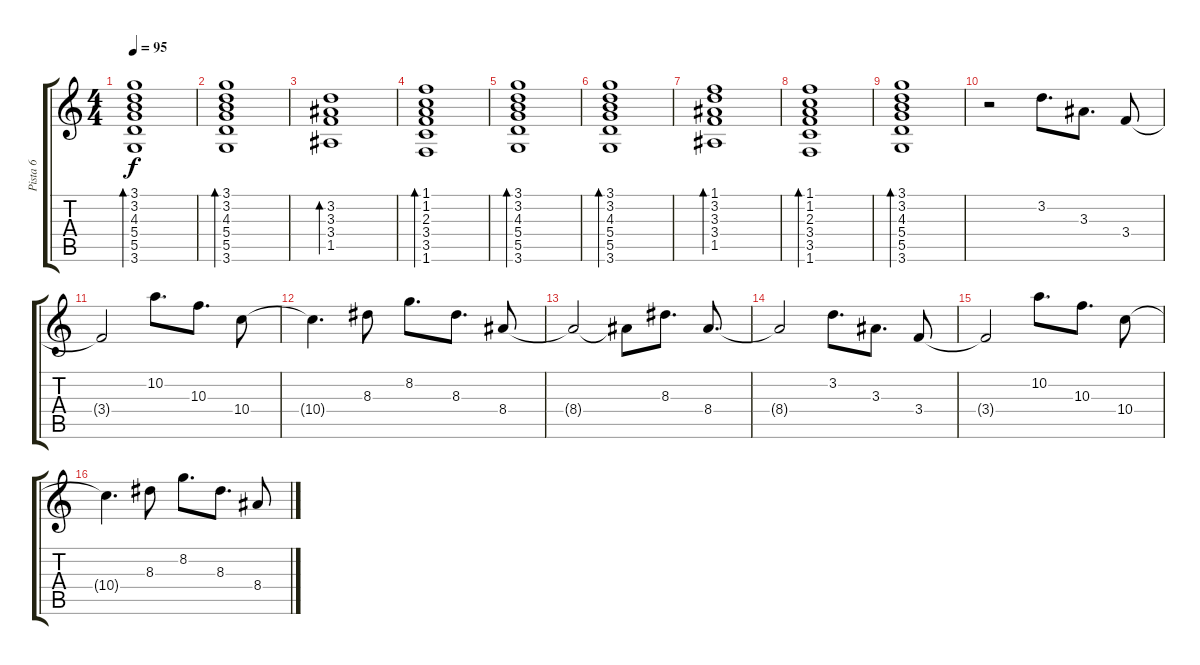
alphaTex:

\track ("Pista 6" "Pista 6") {instrument electricguitarclean}
\staff {score tabs}
\tuning (E4 B3 G3 D3 A2 E2) {hide}
\ts (4 4)
\tempo 95
\clef g2
\ks c
(3.1 3.2 4.3 5.4 5.5 3.6).1{bd 120 dy f} |
(3.1 3.2 4.3 5.4 5.5 3.6).1{bd 120} |
(3.2 3.3 3.4 1.5).1{bd 120} |
(1.1 1.2 2.3 3.4 3.5 1.6).1{bd 120} |
(3.1 3.2 4.3 5.4 5.5 3.6).1{bd 120} |
(3.1 3.2 4.3 5.4 5.5 3.6).1{bd 120} |
(1.1 3.2 3.3 3.4 1.5).1{bd 120} |
(1.1 1.2 2.3 3.4 3.5 1.6).1{bd 120} |
(3.1 3.2 4.3 5.4 5.5 3.6).1{bd 120} |
r.2{volume 16 balance 8} 3.2.8{d} 3.3.8{d} 3.4.8 |
3.4{t}.2 10.2.8{d} 10.3.8{d} 10.4.8 |
10.4{t}.4{d} 8.3.8 8.2.8{d} 8.3.8{d} 8.4.8 |
8.4{t}.2 8.4{t}.8 8.3.8{d} 8.4.8{d} |
8.4{t}.2 3.2.8{d} 3.3.8{d} 3.4.8 |
3.4{t}.2 10.2.8{d} 10.3.8{d} 10.4.8 |
10.4{t}.4{d} 8.3.8 8.2.8{d} 8.3.8{d} 8.4.8
